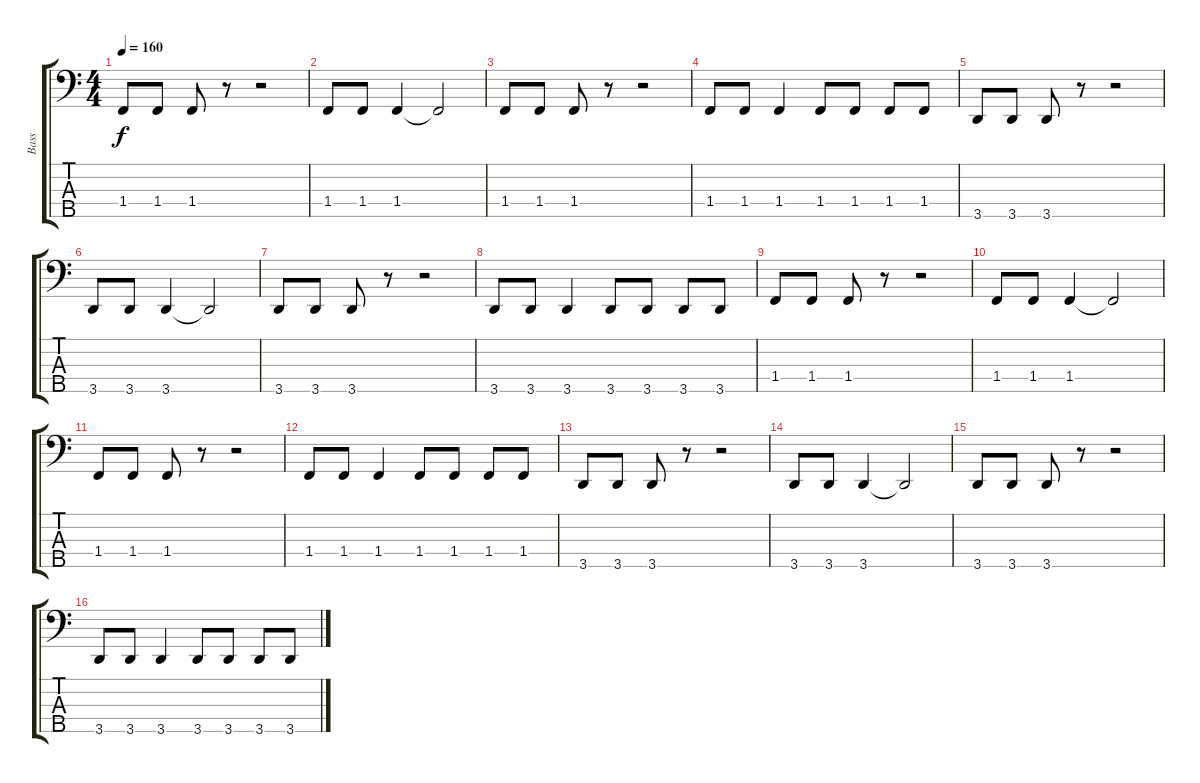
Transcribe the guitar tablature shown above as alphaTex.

\track ("Bass" "Bass") {instrument electricbassfinger}
\staff {score tabs}
\tuning (G2 D2 A1 E1 B0) {hide}
\ts (4 4)
\tempo 160
\clef f4
\ks c
1.4.8{dy f} 1.4.8 1.4.8 r.8 r.2 |
1.4.8 1.4.8 1.4.4 1.4{t}.2 |
1.4.8 1.4.8 1.4.8 r.8 r.2 |
1.4.8 1.4.8 1.4.4 1.4.8 1.4.8 1.4.8 1.4.8 |
3.5.8 3.5.8 3.5.8 r.8 r.2 |
3.5.8 3.5.8 3.5.4 3.5{t}.2 |
3.5.8 3.5.8 3.5.8 r.8 r.2 |
3.5.8 3.5.8 3.5.4 3.5.8 3.5.8 3.5.8 3.5.8 |
1.4.8 1.4.8 1.4.8 r.8 r.2 |
1.4.8 1.4.8 1.4.4 1.4{t}.2 |
1.4.8 1.4.8 1.4.8 r.8 r.2 |
1.4.8 1.4.8 1.4.4 1.4.8 1.4.8 1.4.8 1.4.8 |
3.5.8 3.5.8 3.5.8 r.8 r.2 |
3.5.8 3.5.8 3.5.4 3.5{t}.2 |
3.5.8 3.5.8 3.5.8 r.8 r.2 |
3.5.8 3.5.8 3.5.4 3.5.8 3.5.8 3.5.8 3.5.8
